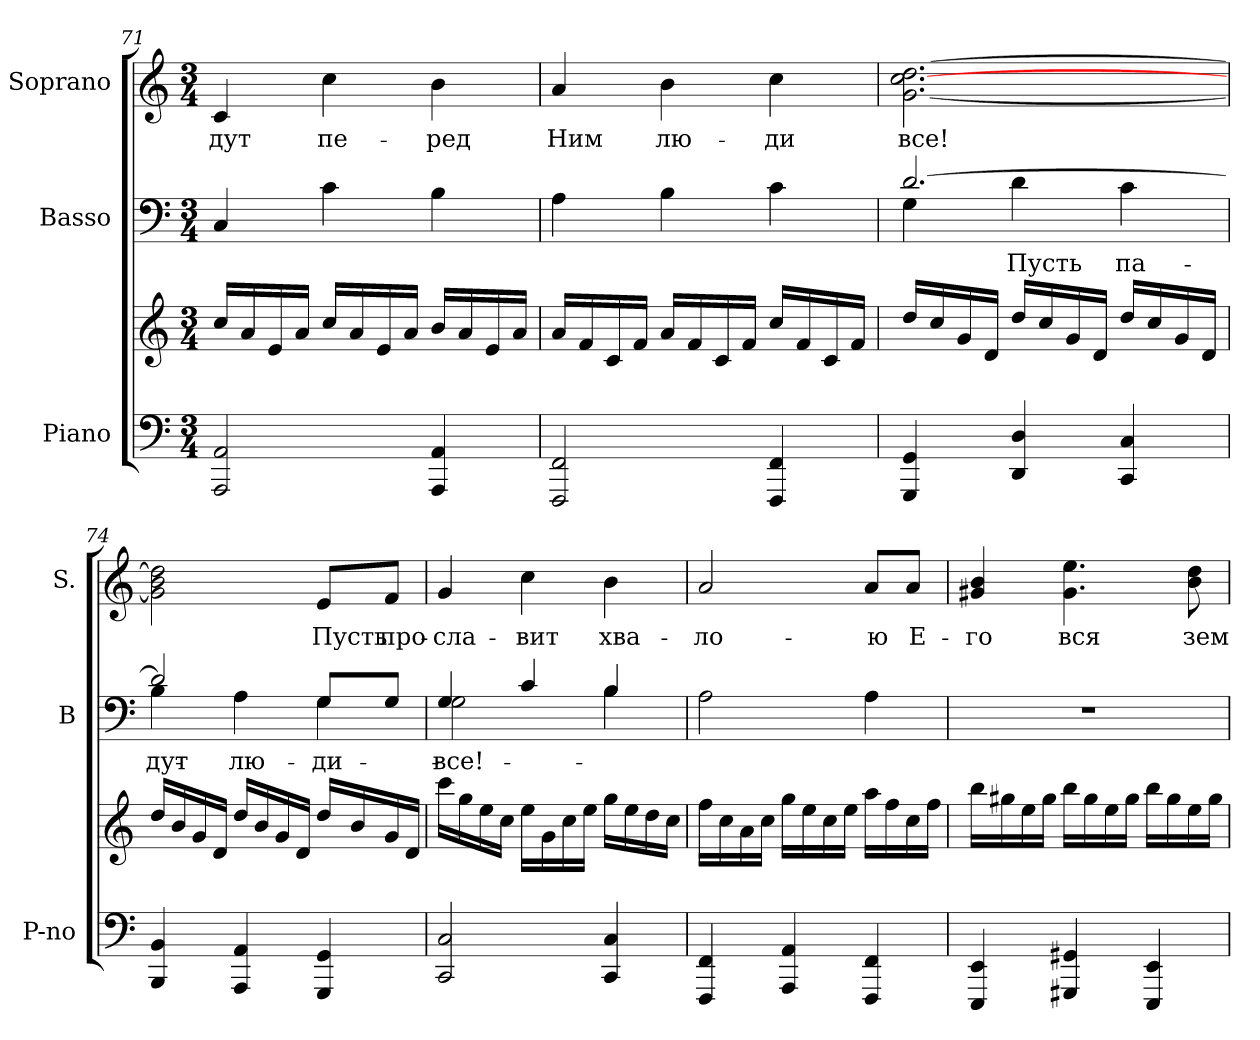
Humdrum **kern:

**kern	**kern	**kern	**text	**kern	**text
*part3	*part3	*part2	*part2	*part1	*part1
*staff4	*staff3	*staff2	*staff2	*staff1	*staff1
*I"Piano	*	*I"Basso	*	*I"Soprano	*
*I'P-no	*	*I'B	*	*I'S.	*
*clefF4	*clefG2	*clefF4	*	*clefG2	*
*k[]	*k[]	*k[]	*	*k[]	*
*C:	*C:	*C:	*	*C:	*
*M3/4	*M3/4	*M3/4	*	*M3/4	*
=71	=71	=71	=71	=71	=71
!	!	!	!	!	!LO:LY:b:color=#000000
2AAAi/ 2AAi	16cci/LL	4Ci/	.	4ci/	-дут
.	16ai/	.	.	.	.
.	16ei/	.	.	.	.
.	16ai/JJ	.	.	.	.
!	!	!	!	!	!LO:LY:b:color=#000000
.	16cci/LL	4ci\	.	4cci\	пе-
.	16ai/	.	.	.	.
.	16ei/	.	.	.	.
.	16ai/JJ	.	.	.	.
!	!	!	!	!	!LO:LY:b:color=#000000
4AAAi/ 4AAi	16bi/LL	4Bi\	.	4bi\	-ред
.	16ai/	.	.	.	.
.	16ei/	.	.	.	.
.	16ai/JJ	.	.	.	.
=72	=72	=72	=72	=72	=72
!	!	!	!	!	!LO:LY:b:color=#000000
2FFFi/ 2FFi	16ai/LL	4Ai\	.	4ai/	Ним
.	16fi/	.	.	.	.
.	16ci/	.	.	.	.
.	16fi/JJ	.	.	.	.
!	!	!	!	!	!LO:LY:b:color=#000000
.	16ai/LL	4Bi\	.	4bi\	лю-
.	16fi/	.	.	.	.
.	16ci/	.	.	.	.
.	16fi/JJ	.	.	.	.
!	!	!	!	!	!LO:LY:b:color=#000000
4FFFi/ 4FFi	16cci/LL	4ci\	.	4cci\	-ди
.	16fi/	.	.	.	.
.	16ci/	.	.	.	.
.	16fi/JJ	.	.	.	.
!!LO:LB:g=z
=73	=73	=73	=73	=73	=73
*	*	*^	*	*	*
!	!	!	!	!	!	!LO:LY:b:color=#000000
4GGGi/ 4GGi	16ddi/LL	[>2.di/	4Gi\	.	[<2.gi\ [<2.cci [>2.ddi	все!
.	16cci/	.	.	.	.	.
.	16gi/	.	.	.	.	.
.	16di/JJ	.	.	.	.	.
!	!	!	!	!LO:LY:a:color=#000000	!	!
4DDi/ 4Di	16ddi/LL	.	4di\	Пусть	.	.
.	16cci/	.	.	.	.	.
.	16gi/	.	.	.	.	.
.	16di/JJ	.	.	.	.	.
!	!	!	!	!LO:LY:a:color=#000000	!	!
4CCi/ 4Ci	16ddi/LL	.	4ci\	па-	.	.
.	16cci/	.	.	.	.	.
.	16gi/	.	.	.	.	.
.	16di/JJ	.	.	.	.	.
=74	=74	=74	=74	=74	=74	=74
!	!	!	!	!LO:LY:a:color=#000000	!	!
4BBBi/ 4BBi	16ddi/LL	2di/]	4Bi\	-дут	2gi\] 2bi 2ddi]	.
.	16bi/	.	.	.	.	.
.	16gi/	.	.	.	.	.
.	16di/JJ	.	.	.	.	.
!	!	!	!	!LO:LY:a:color=#000000	!	!
4AAAi/ 4AAi	16ddi/LL	.	4Ai\	лю-	.	.
.	16bi/	.	.	.	.	.
.	16gi/	.	.	.	.	.
.	16di/JJ	.	.	.	.	.
!	!	!	!	!LO:LY:a:color=#000000	!	!
!	!	!	!	!	!	!LO:LY:b:color=#000000
4GGGi/ 4GGi	16ddi/LL	8Gi/L	4Gi\	-ди	8ei/L	Пусть
.	16bi/	.	.	.	.	.
!	!	!	!	!	!	!LO:LY:b:color=#000000
.	16gi/	8Gi/J	.	.	8fi/J	про-
.	16di/JJ	.	.	.	.	.
=75	=75	=75	=75	=75	=75	=75
!	!	!	!	!LO:LY:a:color=#000000	!	!
!	!	!	!	!	!	!LO:LY:b:color=#000000
2CCi/ 2Ci	16ccci\LL	4Gi/	2Gi\	все!	4gi/	-сла-
.	16ggi\	.	.	.	.	.
.	16eei\	.	.	.	.	.
.	16cci\JJ	.	.	.	.	.
!	!	!	!	!	!	!LO:LY:b:color=#000000
.	16eei\LL	4ci/	.	.	4cci\	-вит
.	16gi\	.	.	.	.	.
.	16cci\	.	.	.	.	.
.	16eei\JJ	.	.	.	.	.
!	!	!	!	!	!	!LO:LY:b:color=#000000
4CCi/ 4Ci	16ggi\LL	4Bi/	4Bi\	.	4bi\	хва-
.	16eei\	.	.	.	.	.
.	16ddi\	.	.	.	.	.
.	16cci\JJ	.	.	.	.	.
*	*	*v	*v	*	*	*
=76	=76	=76	=76	=76	=76
!	!	!	!	!	!LO:LY:b:color=#000000
4FFFi/ 4FFi	16ffi\LL	2Ai\	.	2ai/	-ло-
.	16cci\	.	.	.	.
.	16ai\	.	.	.	.
.	16cci\JJ	.	.	.	.
4AAAi/ 4AAi	16ggi\LL	.	.	.	.
.	16eei\	.	.	.	.
.	16cci\	.	.	.	.
.	16eei\JJ	.	.	.	.
!	!	!	!	!	!LO:LY:b:color=#000000
4FFFi/ 4FFi	16aai\LL	4Ai\	.	8ai/L	-ю
.	16ffi\	.	.	.	.
!	!	!	!	!	!LO:LY:b:color=#000000
.	16cci\	.	.	8ai/J	Е-
.	16ffi\JJ	.	.	.	.
!!LO:PB:g=z
=77	=77	=77	=77	=77	=77
!	!	!LO:N:vis=1	!	!	!
!	!	!	!	!	!LO:LY:b:color=#000000
4EEEi/ 4EEi	16bbi\LL	2.r	.	4g#Xi/ 4bi	-го
.	16gg#Xi\	.	.	.	.
.	16eei\	.	.	.	.
.	16gg#i\JJ	.	.	.	.
!	!	!	!	!	!LO:LY:b:color=#000000
4GGG#Xi/ 4GG#Xi	16bbi\LL	.	.	4.g#i\ 4.eei	вся
.	16gg#i\	.	.	.	.
.	16eei\	.	.	.	.
.	16gg#i\JJ	.	.	.	.
4EEEi/ 4EEi	16bbi\LL	.	.	.	.
.	16gg#i\	.	.	.	.
!	!	!	!	!	!LO:LY:b:color=#000000
.	16eei\	.	.	8bi\ 8ddi	зем-
.	16gg#i\JJ	.	.	.	.
=	=	=	=	=	=
*-	*-	*-	*-	*-	*-
